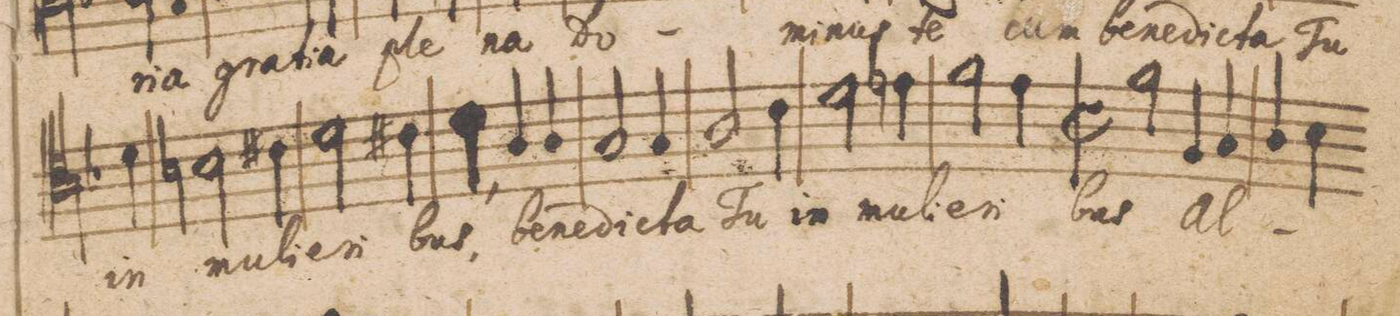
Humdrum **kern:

**kern	**text
*I"Tenore 1mo	*
*clefC4	*
*k[b-]	*
*met(C|)	*
*M3/4	*
4d\	in
=64	=64
2Bn\	mu-
4c#X\	-li-
=65	=65
2d\	-e-
4c#X\	-ri-
=66	=66
4d,\	-bus,
4A/	be-
4A/	-ne-
=67	=67
2G/	-dic-
4G/	-ta
=68	=68
2A/	Tu
4c\	in
=69	=69
2d\	mu-
4en\	-li-
=70	=70
2f\	-e-
4e\	-ri-
=71	=71
*M2/1	*
*met(C|)	*
*mmet(c|)	*
2f\	-bus
4F/	al-
4G/	.
4A/	.
4B-\	.
*-	*-
